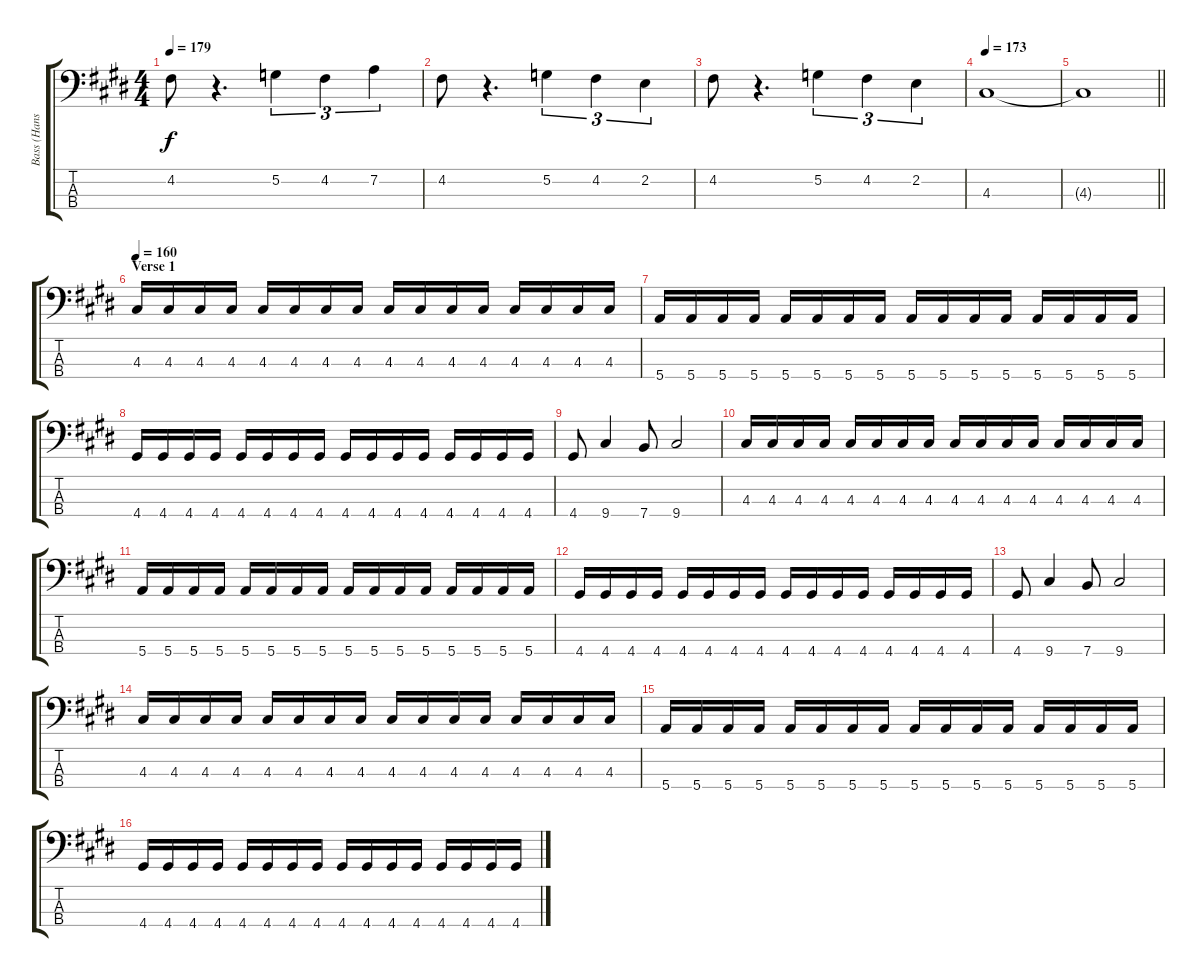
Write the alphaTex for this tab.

\track ("Bass (Hansi Kursch)" "Bass (Hans") {instrument electricbassfinger}
\staff {score tabs}
\tuning (G2 D2 A1 E1) {hide}
\ts (4 4)
\tempo 179
\clef f4
\ks c#minor
4.2.8{dy f} r.4{d} 5.2.4{tu (3 2)} 4.2.4{tu (3 2)} 7.2.4{tu (3 2)} |
4.2.8 r.4{d} 5.2.4{tu (3 2)} 4.2.4{tu (3 2)} 2.2.4{tu (3 2)} |
4.2.8 r.4{d} 5.2.4{tu (3 2)} 4.2.4{tu (3 2)} 2.2.4{tu (3 2)} |
\tempo 173
4.3.1 |
\barLineRight lightlight
4.3{t}.1 |
\section ("" "Verse 1")
\tempo 160
4.3.16 4.3.16 4.3.16 4.3.16 4.3.16 4.3.16 4.3.16 4.3.16 4.3.16 4.3.16 4.3.16 4.3.16 4.3.16 4.3.16 4.3.16 4.3.16 |
5.4.16 5.4.16 5.4.16 5.4.16 5.4.16 5.4.16 5.4.16 5.4.16 5.4.16 5.4.16 5.4.16 5.4.16 5.4.16 5.4.16 5.4.16 5.4.16 |
4.4.16 4.4.16 4.4.16 4.4.16 4.4.16 4.4.16 4.4.16 4.4.16 4.4.16 4.4.16 4.4.16 4.4.16 4.4.16 4.4.16 4.4.16 4.4.16 |
4.4.8 9.4.4 7.4.8 9.4.2 |
4.3.16 4.3.16 4.3.16 4.3.16 4.3.16 4.3.16 4.3.16 4.3.16 4.3.16 4.3.16 4.3.16 4.3.16 4.3.16 4.3.16 4.3.16 4.3.16 |
5.4.16 5.4.16 5.4.16 5.4.16 5.4.16 5.4.16 5.4.16 5.4.16 5.4.16 5.4.16 5.4.16 5.4.16 5.4.16 5.4.16 5.4.16 5.4.16 |
4.4.16 4.4.16 4.4.16 4.4.16 4.4.16 4.4.16 4.4.16 4.4.16 4.4.16 4.4.16 4.4.16 4.4.16 4.4.16 4.4.16 4.4.16 4.4.16 |
4.4.8 9.4.4 7.4.8 9.4.2 |
4.3.16 4.3.16 4.3.16 4.3.16 4.3.16 4.3.16 4.3.16 4.3.16 4.3.16 4.3.16 4.3.16 4.3.16 4.3.16 4.3.16 4.3.16 4.3.16 |
5.4.16 5.4.16 5.4.16 5.4.16 5.4.16 5.4.16 5.4.16 5.4.16 5.4.16 5.4.16 5.4.16 5.4.16 5.4.16 5.4.16 5.4.16 5.4.16 |
4.4.16 4.4.16 4.4.16 4.4.16 4.4.16 4.4.16 4.4.16 4.4.16 4.4.16 4.4.16 4.4.16 4.4.16 4.4.16 4.4.16 4.4.16 4.4.16
